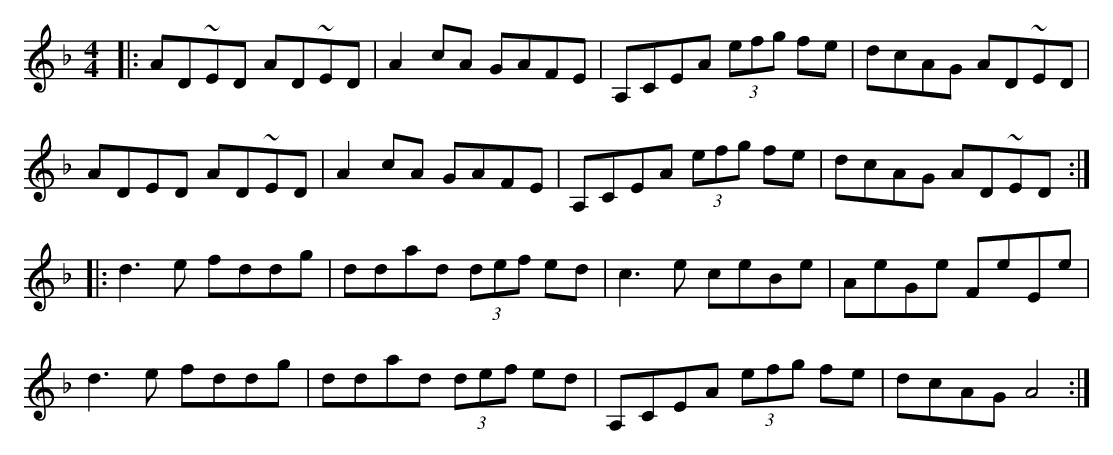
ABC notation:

X:1
M:4/4
K:Dmin
|:AD~ED AD~ED|A2cA GAFE|A,CEA (3efg fe|dcAG AD~ED|
ADED AD~ED|A2cA GAFE|A,CEA (3efg fe|dcAG AD~ED:|
|:d3e fddg|ddad (3def ed|c3e ceBe|AeGe FeEe|
d3e fddg|ddad (3def ed|A,CEA (3efg fe|dcAG A4:|
